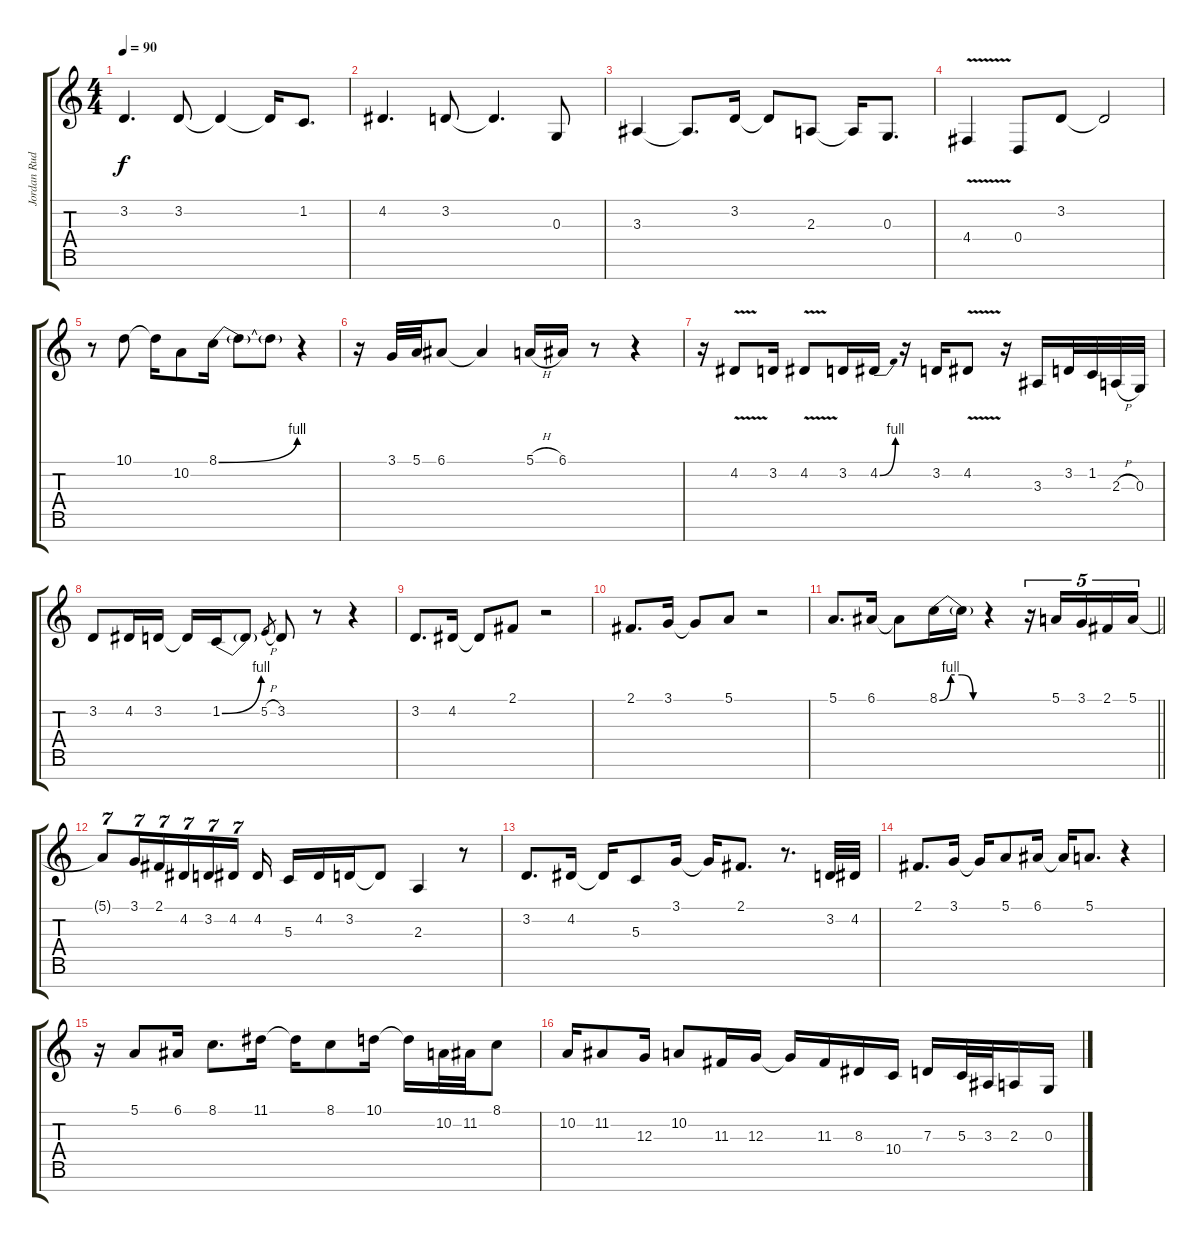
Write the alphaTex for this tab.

\track ("Jordan Rudess" "Jordan Rud") {instrument stringensemble1}
\staff {score tabs}
\tuning (E4 B3 G3 D3 A2 E2 B1) {hide}
\ts (4 4)
\tempo 90
\clef g2
\ks c
3.2.4{d dy f} 3.2.8 3.2{t}.4 3.2{t}.16 1.2.8{d} |
4.2.4{d} 3.2.8 3.2{t}.4{d} 0.3.8 |
3.3.4 3.3{t}.8{d} 3.2.16 3.2{t}.8 2.3.8 2.3{t}.16 0.3.8{d} |
4.4{v}.4 0.4.8 3.2.8 3.2{t}.2 |
r.8 10.1.8 10.1{t}.16 10.2.8 8.1{be (bend 0 0 60 4)}.16 8.1{t}.8 8.1{t}.8 r.4 |
r.16 3.1.32 5.1.32 6.1.8 6.1{t}.4 5.1{h}.16 6.1.16 r.8 r.4 |
r.16 4.2{v}.8 3.2.16 4.2{v}.8 3.2.16 4.2{be (bend 0 0 60 4)}.16 r.16 3.2.16 4.2{v}.8 r.16 3.3.16 3.2.32 1.2.32 2.3{h}.32 0.3.32 |
3.2.8 4.2.16 3.2.16 3.2{t}.16 1.2{be (bend 0 0 60 4)}.16 1.2{t}.8 5.2{h}.8{gr} 3.2.8 r.8 r.4 |
3.2.8{d} 4.2.16 4.2{t}.8 2.1.8 r.2 |
2.1.8{d} 3.1.16 3.1{t}.8 5.1.8 r.2 |
\barLineRight lightlight
5.1.8{d} 6.1.16 6.1{t}.8 8.1{be (custom 0 0 15 4 30 4 45 0 60 0)}.16 8.1{t}.16 r.4 r.16{tu (5 4)} 5.1.16{tu (5 4)} 3.1.16{tu (5 4)} 2.1.16{tu (5 4)} 5.1.16{tu (5 4)} |
5.1{t}.8{tu (7 4)} 3.1.16{tu (7 4)} 2.1.16{tu (7 4)} 4.2.16{tu (7 4)} 3.2.16{tu (7 4)} 4.2.16{tu (7 4)} 4.2.16 5.3.16 4.2.16 3.2.16 3.2{t}.8 2.3.4 r.8 |
3.2.8{d} 4.2.16 4.2{t}.16 5.3.8 3.1.16 3.1{t}.16 2.1.8{d} r.8{d} 3.2.32 4.2.32 |
2.1.8{d} 3.1.16 3.1{t}.16 5.1.8 6.1.16 6.1{t}.16 5.1.8{d} r.4 |
r.16 5.1.8 6.1.16 8.1.8{d} 11.1.16 11.1{t}.16 8.1.8 10.1.16 10.1{t}.16 10.2.32 11.2.32 8.1.8 |
10.2.16 11.2.8 12.3.16 10.2.8 11.3.16 12.3.16 12.3{t}.16 11.3.16 8.3.16 10.4.16 7.3.16 5.3.32 3.3.32 2.3.16 0.3.16
